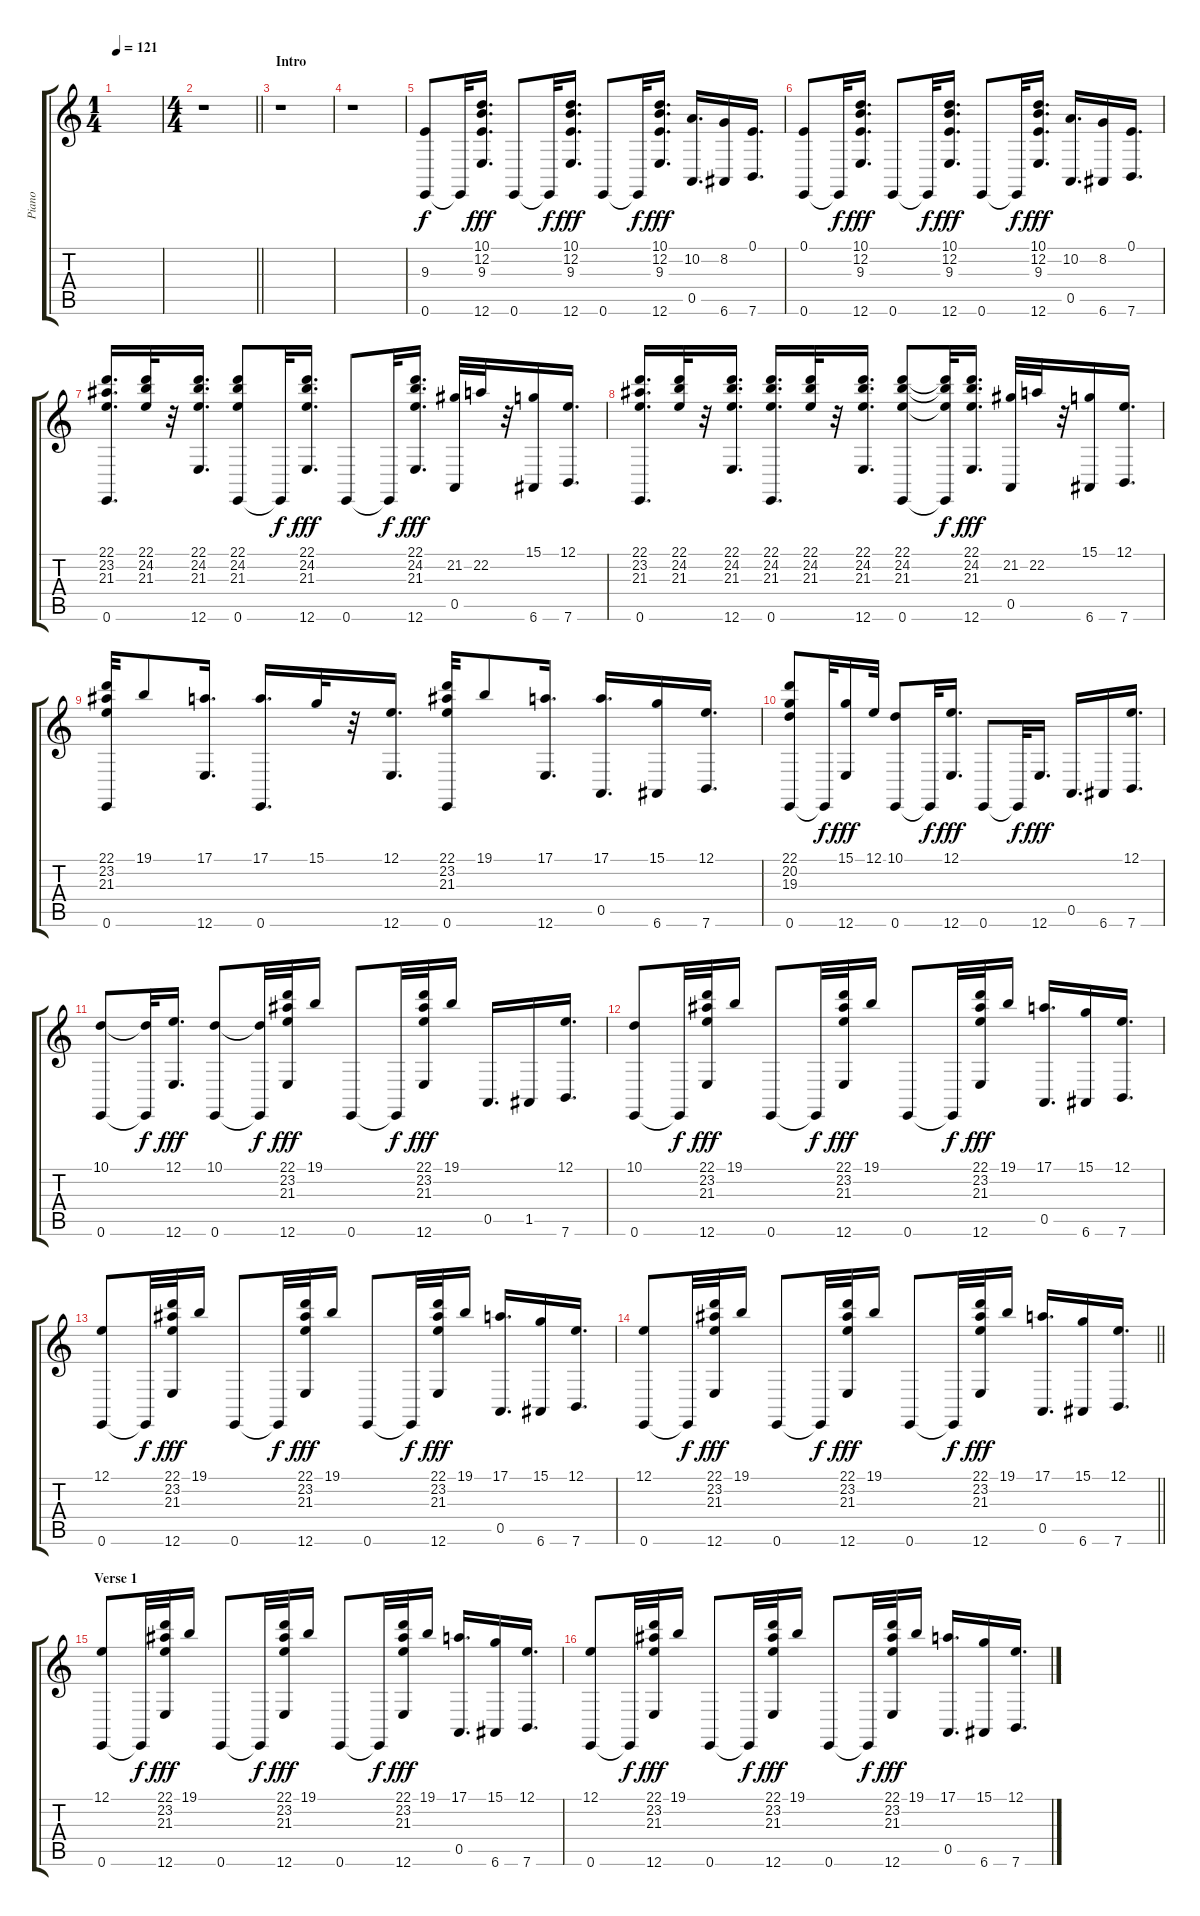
\track ("Piano" "Piano") {instrument acousticgrandpiano}
\staff {score tabs}
\tuning (E4 B3 G3 D3 A2 E2) {hide}
\ts (1 4)
\tempo 121
\clef g2
\ks c
|
\ts (4 4)
\barLineRight lightlight
r.1 |
\section ("" "Intro")
r.1 |
r.1 |
(9.3 0.6).8{volume 13} 0.6{t}.32{dy f} (10.1 12.2 9.3 12.6).16{d dy fff} 0.6.8 0.6{t}.32{dy f} (10.1 12.2 9.3 12.6).16{d dy fff} 0.6.8 0.6{t}.32{dy f} (10.1 12.2 9.3 12.6).16{d dy fff} (10.2 0.5).16{d} (8.2 6.6).16 (0.1 7.6).16{d} |
(0.1 0.6).8 0.6{t}.32{dy f} (10.1 12.2 9.3 12.6).16{d dy fff} 0.6.8 0.6{t}.32{dy f} (10.1 12.2 9.3 12.6).16{d dy fff} 0.6.8 0.6{t}.32{dy f} (10.1 12.2 9.3 12.6).16{d dy fff} (10.2 0.5).16{d} (8.2 6.6).16 (0.1 7.6).16{d} |
(22.1 23.2 21.3 0.6).16{d} (22.1 24.2 21.3).32 r.32 (22.1 24.2 21.3 12.6).16{d} (22.1 24.2 21.3 0.6).8 0.6{t}.32{dy f} (22.1 24.2 21.3 12.6).16{d dy fff} 0.6.8 0.6{t}.32{dy f} (22.1 24.2 21.3 12.6).16{d dy fff} (21.2 0.5).32 22.2.32 r.32 (15.1 6.6).16 (12.1 7.6).16{d} |
(22.1 23.2 21.3 0.6).16{d} (22.1 24.2 21.3).32 r.32 (22.1 24.2 21.3 12.6).16{d} (22.1 24.2 21.3 0.6).16{d} (22.1 24.2 21.3).32 r.32 (22.1 24.2 21.3 12.6).16{d} (22.1 24.2 21.3 0.6).8 (22.1{t} 24.2{t} 21.3{t} 0.6{t}).32{dy f} (22.1 24.2 21.3 12.6).16{d dy fff} (21.2 0.5).32 22.2.32 r.32 (15.1 6.6).16 (12.1 7.6).16{d} |
(22.1 23.2 21.3 0.6).32 19.1.8 (17.1 12.6).16{d} (17.1 0.6).16{d} 15.1.32 r.32 (12.1 12.6).16{d} (22.1 23.2 21.3 0.6).32 19.1.8 (17.1 12.6).16{d} (17.1 0.5).16{d} (15.1 6.6).16 (12.1 7.6).16{d} |
(22.1 20.2 19.3 0.6).8 0.6{t}.32{dy f} (15.1 12.6).16{dy fff} 12.1.32 (10.1 0.6).8 0.6{t}.32{dy f} (12.1 12.6).16{d dy fff} 0.6.8 0.6{t}.32{dy f} 12.6.16{d dy fff} 0.5.16{d} 6.6.16 (12.1 7.6).16{d} |
(10.1 0.6).8 (10.1{t} 0.6{t}).32{dy f} (12.1 12.6).16{d dy fff} (10.1 0.6).8 (10.1{t} 0.6{t}).32{dy f} (22.1 23.2 21.3 12.6).32{dy fff} 19.1.16 0.6.8 0.6{t}.32{dy f} (22.1 23.2 21.3 12.6).32{dy fff} 19.1.16 0.5.16{d} 1.5.16 (12.1 7.6).16{d} |
(10.1 0.6).8 0.6{t}.32{dy f} (22.1 23.2 21.3 12.6).32{dy fff} 19.1.16 0.6.8 0.6{t}.32{dy f} (22.1 23.2 21.3 12.6).32{dy fff} 19.1.16 0.6.8 0.6{t}.32{dy f} (22.1 23.2 21.3 12.6).32{dy fff} 19.1.16 (17.1 0.5).16{d} (15.1 6.6).16 (12.1 7.6).16{d} |
(12.1 0.6).8 0.6{t}.32{dy f} (22.1 23.2 21.3 12.6).32{dy fff} 19.1.16 0.6.8 0.6{t}.32{dy f} (22.1 23.2 21.3 12.6).32{dy fff} 19.1.16 0.6.8 0.6{t}.32{dy f} (22.1 23.2 21.3 12.6).32{dy fff} 19.1.16 (17.1 0.5).16{d} (15.1 6.6).16 (12.1 7.6).16{d} |
\barLineRight lightlight
(12.1 0.6).8 0.6{t}.32{dy f} (22.1 23.2 21.3 12.6).32{dy fff} 19.1.16 0.6.8 0.6{t}.32{dy f} (22.1 23.2 21.3 12.6).32{dy fff} 19.1.16 0.6.8 0.6{t}.32{dy f} (22.1 23.2 21.3 12.6).32{dy fff} 19.1.16 (17.1 0.5).16{d} (15.1 6.6).16 (12.1 7.6).16{d} |
\section ("" "Verse 1")
(12.1 0.6).8 0.6{t}.32{dy f} (22.1 23.2 21.3 12.6).32{dy fff} 19.1.16 0.6.8 0.6{t}.32{dy f} (22.1 23.2 21.3 12.6).32{dy fff} 19.1.16 0.6.8 0.6{t}.32{dy f} (22.1 23.2 21.3 12.6).32{dy fff} 19.1.16 (17.1 0.5).16{d} (15.1 6.6).16 (12.1 7.6).16{d} |
(12.1 0.6).8 0.6{t}.32{dy f} (22.1 23.2 21.3 12.6).32{dy fff} 19.1.16 0.6.8 0.6{t}.32{dy f} (22.1 23.2 21.3 12.6).32{dy fff} 19.1.16 0.6.8 0.6{t}.32{dy f} (22.1 23.2 21.3 12.6).32{dy fff} 19.1.16 (17.1 0.5).16{d} (15.1 6.6).16 (12.1 7.6).16{d}
